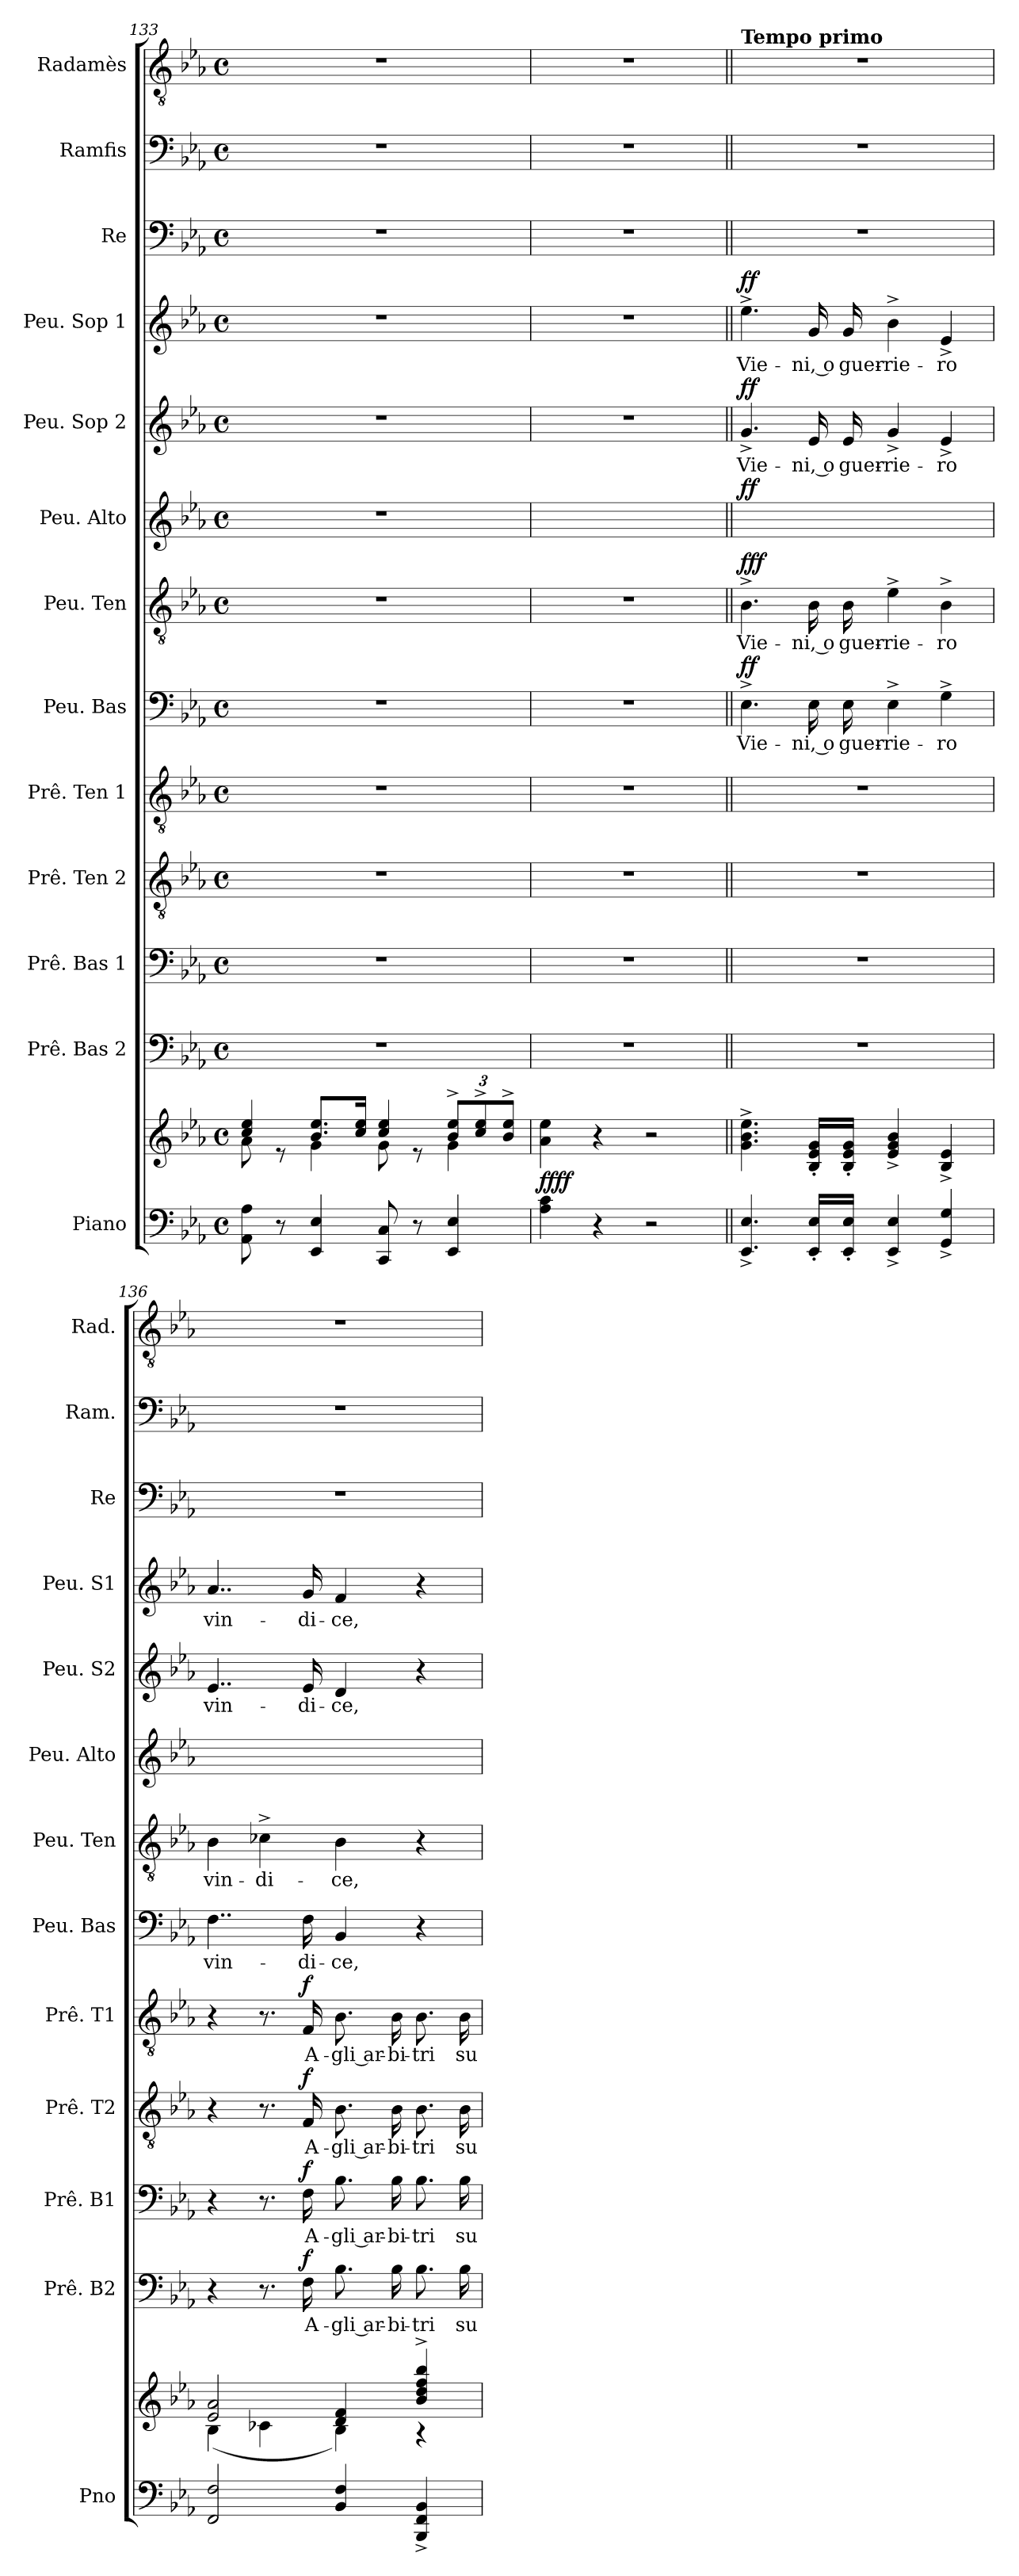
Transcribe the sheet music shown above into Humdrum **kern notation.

**kern	**kern	**dynam	**kern	**text	**dynam	**kern	**text	**dynam	**kern	**text	**dynam	**kern	**text	**dynam	**kern	**text	**dynam	**kern	**text	**dynam	**kern	**dynam	**kern	**text	**dynam	**kern	**text	**dynam	**kern	**kern	**kern
*part13	*part13	*part13	*part12	*part12	*part12	*part11	*part11	*part11	*part10	*part10	*part10	*part9	*part9	*part9	*part8	*part8	*part8	*part7	*part7	*part7	*part6	*part6	*part5	*part5	*part5	*part4	*part4	*part4	*part3	*part2	*part1
*staff14	*staff13	*staff13/14	*staff12	*staff12	*staff12	*staff11	*staff11	*staff11	*staff10	*staff10	*staff10	*staff9	*staff9	*staff9	*staff8	*staff8	*staff8	*staff7	*staff7	*staff7	*staff6	*staff6	*staff5	*staff5	*staff5	*staff4	*staff4	*staff4	*staff3	*staff2	*staff1
*I"Piano	*	*	*I"Prê. Bas 2	*	*	*I"Prê. Bas 1	*	*	*I"Prê. Ten 2	*	*	*I"Prê. Ten 1	*	*	*I"Peu. Bas	*	*	*I"Peu. Ten	*	*	*I"Peu. Alto	*	*I"Peu. Sop 2	*	*	*I"Peu. Sop 1	*	*	*I"Re	*I"Ramfis	*I"Radamès
*I'Pno	*	*	*I'Prê. B2	*	*	*I'Prê. B1	*	*	*I'Prê. T2	*	*	*I'Prê. T1	*	*	*I'Peu. Bas	*	*	*I'Peu. Ten	*	*	*I'Peu. Alto	*	*I'Peu. S2	*	*	*I'Peu. S1	*	*	*I'Re	*I'Ram.	*I'Rad.
*clefF4	*clefG2	*	*clefF4	*	*	*clefF4	*	*	*clefGv2	*	*	*clefGv2	*	*	*clefF4	*	*	*clefGv2	*	*	*clefG2	*	*clefG2	*	*	*clefG2	*	*	*clefF4	*clefF4	*clefGv2
*k[b-e-a-]	*k[b-e-a-]	*	*k[b-e-a-]	*	*	*k[b-e-a-]	*	*	*k[b-e-a-]	*	*	*k[b-e-a-]	*	*	*k[b-e-a-]	*	*	*k[b-e-a-]	*	*	*k[b-e-a-]	*	*k[b-e-a-]	*	*	*k[b-e-a-]	*	*	*k[b-e-a-]	*k[b-e-a-]	*k[b-e-a-]
*M4/4	*M4/4	*	*M4/4	*	*	*M4/4	*	*	*M4/4	*	*	*M4/4	*	*	*M4/4	*	*	*M4/4	*	*	*M4/4	*	*M4/4	*	*	*M4/4	*	*	*M4/4	*M4/4	*M4/4
*met(c)	*met(c)	*	*met(c)	*	*	*met(c)	*	*	*met(c)	*	*	*met(c)	*	*	*met(c)	*	*	*met(c)	*	*	*met(c)	*	*met(c)	*	*	*met(c)	*	*	*met(c)	*met(c)	*met(c)
=133	=133	=133	=133	=133	=133	=133	=133	=133	=133	=133	=133	=133	=133	=133	=133	=133	=133	=133	=133	=133	=133	=133	=133	=133	=133	=133	=133	=133	=133	=133	=133
*	*^	*	*	*	*	*	*	*	*	*	*	*	*	*	*	*	*	*	*	*	*	*	*	*	*	*	*	*	*	*	*
8AA-\ 8A-\	4cc/ 4ee-/	8a-\	.	1r	.	.	1r	.	.	1r	.	.	1r	.	.	1r	.	.	1r	.	.	1r	.	1r	.	.	1r	.	.	1r	1r	1r
8r	.	8r	.	.	.	.	.	.	.	.	.	.	.	.	.	.	.	.	.	.	.	.	.	.	.	.	.	.	.	.	.	.
4EE-/ 4E-/	8.b-/ 8.ee-/L	4g\	.	.	.	.	.	.	.	.	.	.	.	.	.	.	.	.	.	.	.	.	.	.	.	.	.	.	.	.	.	.
.	16cc/ 16ee-/Jk	.	.	.	.	.	.	.	.	.	.	.	.	.	.	.	.	.	.	.	.	.	.	.	.	.	.	.	.	.	.	.
8CC/ 8C/	4cc/ 4ee-/	8g\	.	.	.	.	.	.	.	.	.	.	.	.	.	.	.	.	.	.	.	.	.	.	.	.	.	.	.	.	.	.
8r	.	8r	.	.	.	.	.	.	.	.	.	.	.	.	.	.	.	.	.	.	.	.	.	.	.	.	.	.	.	.	.	.
*	*Xbrackettup	*	*	*	*	*	*	*	*	*	*	*	*	*	*	*	*	*	*	*	*	*	*	*	*	*	*	*	*	*	*	*
4EE-/ 4E-/	12b-/^ 12ee-/^L	4g\	.	.	.	.	.	.	.	.	.	.	.	.	.	.	.	.	.	.	.	.	.	.	.	.	.	.	.	.	.	.
.	12cc/^ 12ee-/^	.	.	.	.	.	.	.	.	.	.	.	.	.	.	.	.	.	.	.	.	.	.	.	.	.	.	.	.	.	.	.
.	12b-/^ 12ee-/^J	.	.	.	.	.	.	.	.	.	.	.	.	.	.	.	.	.	.	.	.	.	.	.	.	.	.	.	.	.	.	.
*	*v	*v	*	*	*	*	*	*	*	*	*	*	*	*	*	*	*	*	*	*	*	*	*	*	*	*	*	*	*	*	*	*
=134	=134	=134	=134	=134	=134	=134	=134	=134	=134	=134	=134	=134	=134	=134	=134	=134	=134	=134	=134	=134	=134	=134	=134	=134	=134	=134	=134	=134	=134	=134	=134
!	!	!LO:DY:a=2	!	!	!	!	!	!	!	!	!	!	!	!	!	!	!	!	!	!	!	!	!	!	!	!	!	!	!	!	!
!	!	!LO:DY:n=1:a=2	!	!	!	!	!	!	!	!	!	!	!	!	!	!	!	!	!	!	!	!	!	!	!	!	!	!	!	!	!
!	!	!LO:DY:n=2:a	!	!	!	!	!	!	!	!	!	!	!	!	!	!	!	!	!	!	!	!	!	!	!	!	!	!	!	!	!
!	!	!LO:DY:n=3:a	!	!	!	!	!	!	!	!	!	!	!	!	!	!	!	!	!	!	!	!	!	!	!	!	!	!	!	!	!
4A-\ 4c\	4a-\ 4ee-\	f f f f	1r	.	.	1r	.	.	1r	.	.	1r	.	.	1r	.	.	1r	.	.	1ryy	.	1r	.	.	1r	.	.	1r	1r	1r
4r	4r	.	.	.	.	.	.	.	.	.	.	.	.	.	.	.	.	.	.	.	.	.	.	.	.	.	.	.	.	.	.
2r	2r	.	.	.	.	.	.	.	.	.	.	.	.	.	.	.	.	.	.	.	.	.	.	.	.	.	.	.	.	.	.
!!LO:PB:g=z
=135||	=135||	=135||	=135||	=135||	=135||	=135||	=135||	=135||	=135||	=135||	=135||	=135||	=135||	=135||	=135||	=135||	=135||	=135||	=135||	=135||	=135||	=135||	=135||	=135||	=135||	=135||	=135||	=135||	=135||	=135||	=135||
!!LO:REH:place=s1:a:fs=18:t=I
*	*	*	*	*	*	*	*	*	*	*	*	*	*	*	*	*	*	*	*	*	*	*	*	*	*	*	*	*	*	*	*MM100
!	!	!	!	!	!	!	!	!	!	!	!	!	!	!	!	!	!	!	!	!	!	!	!	!	!	!	!	!	!	!	!LO:TX:a:B:t=Tempo primo
!	!	!	!	!	!	!	!	!	!	!	!	!	!	!	!	!LO:LY:b:color=#0055FF	!LO:DY:a	!	!LO:LY:b:color=#0055FF	!LO:DY:a	!	!	!	!LO:LY:b:color=#0055FF	!	!	!LO:LY:b:color=#0055FF	!	!	!	!
!	!	!	!	!	!	!	!	!	!	!	!	!	!	!	!	!	!	!	!	!LO:DY:n=1:a	!	!LO:DY:a	!	!	!LO:DY:a	!	!	!LO:DY:a	!	!	!
4.EE-/^ 4.E-/^	4.g\^ 4.b-\^ 4.ee-\^	.	1r	.	.	1r	.	.	1r	.	.	1r	.	.	4.E-^\	Vie-	ff	4.B-^\	Vie-	ff f	1ryy	ff	4.g^/	Vie-	ff	4.ee-^\	Vie-	ff	1r	1r	1r
!	!	!	!	!	!	!	!	!	!	!	!	!	!	!	!	!LO:LY:b:color=#0055FF	!	!	!LO:LY:b:color=#0055FF	!	!	!	!	!LO:LY:b:color=#0055FF	!	!	!LO:LY:b:color=#0055FF	!	!	!	!
16EE-/' 16E-/'LL	16B-/' 16e-/' 16g/'LL	.	.	.	.	.	.	.	.	.	.	.	.	.	16E-\	ni, o	.	16B-\	ni, o	.	.	.	16e-/	ni, o	.	16g/	ni, o	.	.	.	.
!	!	!	!	!	!	!	!	!	!	!	!	!	!	!	!	!LO:LY:b:color=#0055FF	!	!	!LO:LY:b:color=#0055FF	!	!	!	!	!LO:LY:b:color=#0055FF	!	!	!LO:LY:b:color=#0055FF	!	!	!	!
16EE-/' 16E-/'JJ	16B-/' 16e-/' 16g/'JJ	.	.	.	.	.	.	.	.	.	.	.	.	.	16E-\	guer-	.	16B-\	guer-	.	.	.	16e-/	guer-	.	16g/	guer-	.	.	.	.
!	!	!	!	!	!	!	!	!	!	!	!	!	!	!	!	!LO:LY:b:color=#0055FF	!	!	!LO:LY:b:color=#0055FF	!	!	!	!	!LO:LY:b:color=#0055FF	!	!	!LO:LY:b:color=#0055FF	!	!	!	!
4EE-/^ 4E-/^	4e-/^ 4g/^ 4b-/^	.	.	.	.	.	.	.	.	.	.	.	.	.	4E-^\	-rie-	.	4e-^\	-rie-	.	.	.	4g^/	-rie-	.	4b-^\	-rie-	.	.	.	.
!	!	!	!	!	!	!	!	!	!	!	!	!	!	!	!	!LO:LY:b:color=#0055FF	!	!	!LO:LY:b:color=#0055FF	!	!	!	!	!LO:LY:b:color=#0055FF	!	!	!LO:LY:b:color=#0055FF	!	!	!	!
4GG/^ 4G/^	4B-/^ 4e-/^	.	.	.	.	.	.	.	.	.	.	.	.	.	4G^\	-ro	.	4B-^\	-ro	.	.	.	4e-^/	-ro	.	4e-^/	-ro	.	.	.	.
=136	=136	=136	=136	=136	=136	=136	=136	=136	=136	=136	=136	=136	=136	=136	=136	=136	=136	=136	=136	=136	=136	=136	=136	=136	=136	=136	=136	=136	=136	=136	=136
*	*^	*	*	*	*	*	*	*	*	*	*	*	*	*	*	*	*	*	*	*	*	*	*	*	*	*	*	*	*	*	*
!	!	!	!	!	!	!	!	!	!	!	!	!	!	!	!	!	!LO:LY:b:color=#0055FF	!	!	!LO:LY:b:color=#0055FF	!	!	!	!	!LO:LY:b:color=#0055FF	!	!	!LO:LY:b:color=#0055FF	!	!	!	!
2FF/ 2F/	2e-/ 2a-/	(<4B-\	.	4r	.	.	4r	.	.	4r	.	.	4r	.	.	4..F\	vin-	.	4B-\	vin-	.	1ryy	.	4..e-/	vin-	.	4..a-/	vin-	.	1r	1r	1r
!	!	!	!	!	!	!	!	!	!	!	!	!	!	!	!	!	!	!	!	!LO:LY:b:color=#0055FF	!	!	!	!	!	!	!	!	!	!	!	!
.	.	4c-X\	.	8.r	.	.	8.r	.	.	8.r	.	.	8.r	.	.	.	.	.	4c-X^\	-di-	.	.	.	.	.	.	.	.	.	.	.	.
!	!	!	!	!	!LO:LY:b:color=#0055FF	!LO:DY:a	!	!LO:LY:b:color=#0055FF	!LO:DY:a	!	!LO:LY:b:color=#0055FF	!LO:DY:a	!	!LO:LY:b:color=#AA0000	!LO:DY:a	!	!LO:LY:b:color=#0055FF	!	!	!	!	!	!	!	!LO:LY:b:color=#0055FF	!	!	!LO:LY:b:color=#0055FF	!	!	!	!
.	.	.	.	16F\	A-	f	16F\	A-	f	16F/	A-	f	16F/	A-	f	16F\	-di-	.	.	.	.	.	.	16e-/	-di-	.	16g/	-di-	.	.	.	.
!	!	!	!	!	!LO:LY:b:color=#0055FF	!	!	!LO:LY:b:color=#0055FF	!	!	!LO:LY:b:color=#0055FF	!	!	!LO:LY:b:color=#AA0000	!	!	!LO:LY:b:color=#0055FF	!	!	!LO:LY:b:color=#0055FF	!	!	!	!	!LO:LY:b:color=#0055FF	!	!	!LO:LY:b:color=#0055FF	!	!	!	!
4BB-/ 4F/	4d/ 4f/	4B-\)	.	8.B-\	gli ar-	.	8.B-\	gli ar-	.	8.B-\	gli ar-	.	8.B-\	gli ar-	.	4BB-/	-ce,	.	4B-\	-ce,	.	.	.	4d/	-ce,	.	4f/	-ce,	.	.	.	.
!	!	!	!	!	!LO:LY:b:color=#0055FF	!	!	!LO:LY:b:color=#0055FF	!	!	!LO:LY:b:color=#0055FF	!	!	!LO:LY:b:color=#AA0000	!	!	!	!	!	!	!	!	!	!	!	!	!	!	!	!	!	!
.	.	.	.	16B-\	-bi-	.	16B-\	-bi-	.	16B-\	-bi-	.	16B-\	-bi-	.	.	.	.	.	.	.	.	.	.	.	.	.	.	.	.	.	.
!	!	!	!	!	!LO:LY:b:color=#0055FF	!	!	!LO:LY:b:color=#0055FF	!	!	!LO:LY:b:color=#0055FF	!	!	!LO:LY:b:color=#AA0000	!	!	!	!	!	!	!	!	!	!	!	!	!	!	!	!	!	!
4BBB-/^ 4FF/^ 4BB-/^	4b-/^ 4dd/^ 4ff/^ 4bb-/^	4r	.	8.B-\	-tri	.	8.B-\	-tri	.	8.B-\	-tri	.	8.B-\	-tri	.	4r	.	.	4r	.	.	.	.	4r	.	.	4r	.	.	.	.	.
!	!	!	!	!	!LO:LY:b:color=#0055FF	!	!	!LO:LY:b:color=#0055FF	!	!	!LO:LY:b:color=#0055FF	!	!	!LO:LY:b:color=#AA0000	!	!	!	!	!	!	!	!	!	!	!	!	!	!	!	!	!	!
.	.	.	.	16B-\	su-	.	16B-\	su-	.	16B-\	su-	.	16B-\	su-	.	.	.	.	.	.	.	.	.	.	.	.	.	.	.	.	.	.
*	*v	*v	*	*	*	*	*	*	*	*	*	*	*	*	*	*	*	*	*	*	*	*	*	*	*	*	*	*	*	*	*	*
=	=	=	=	=	=	=	=	=	=	=	=	=	=	=	=	=	=	=	=	=	=	=	=	=	=	=	=	=	=	=	=
*-	*-	*-	*-	*-	*-	*-	*-	*-	*-	*-	*-	*-	*-	*-	*-	*-	*-	*-	*-	*-	*-	*-	*-	*-	*-	*-	*-	*-	*-	*-	*-
